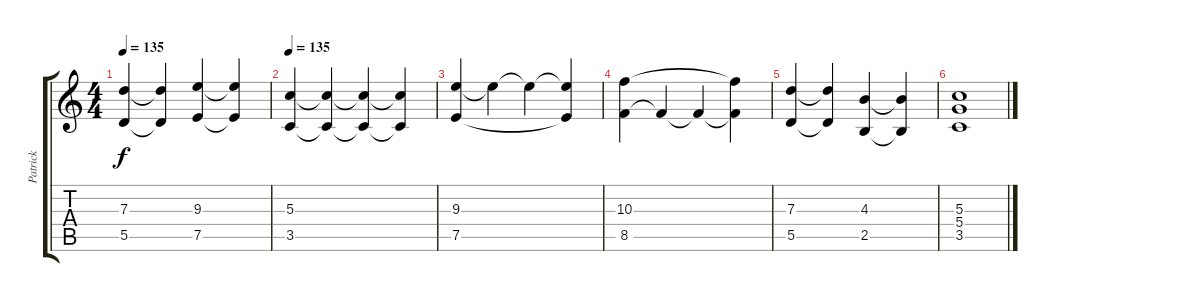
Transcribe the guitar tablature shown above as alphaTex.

\track ("Patrick" "Patrick") {instrument overdrivenguitar}
\staff {score tabs}
\tuning (E4 B3 G3 D3 A2 E2) {hide}
\ts (4 4)
\tempo 135
\clef g2
\ks c
(7.3 5.5).4{dy f} (7.3{t} 5.5{t}).4 (9.3 7.5).4 (9.3{t} 7.5{t}).4 |
\tempo 135
(5.3 3.5).4 (5.3{t} 3.5{t}).4 (5.3{t} 3.5{t}).4 (5.3{t} 3.5{t}).4 |
(9.3 7.5).4 9.3{t}.4 9.3{t}.4 (9.3{t} 7.5{t}).4 |
(10.3 8.5).4 8.5{t}.4 8.5{t}.4 (10.3{t} 8.5{t}).4 |
(7.3 5.5).4 (7.3{t} 5.5{t}).4 (4.3 2.5).4 (4.3{t} 2.5{t}).4 |
(5.3 5.4 3.5).1
